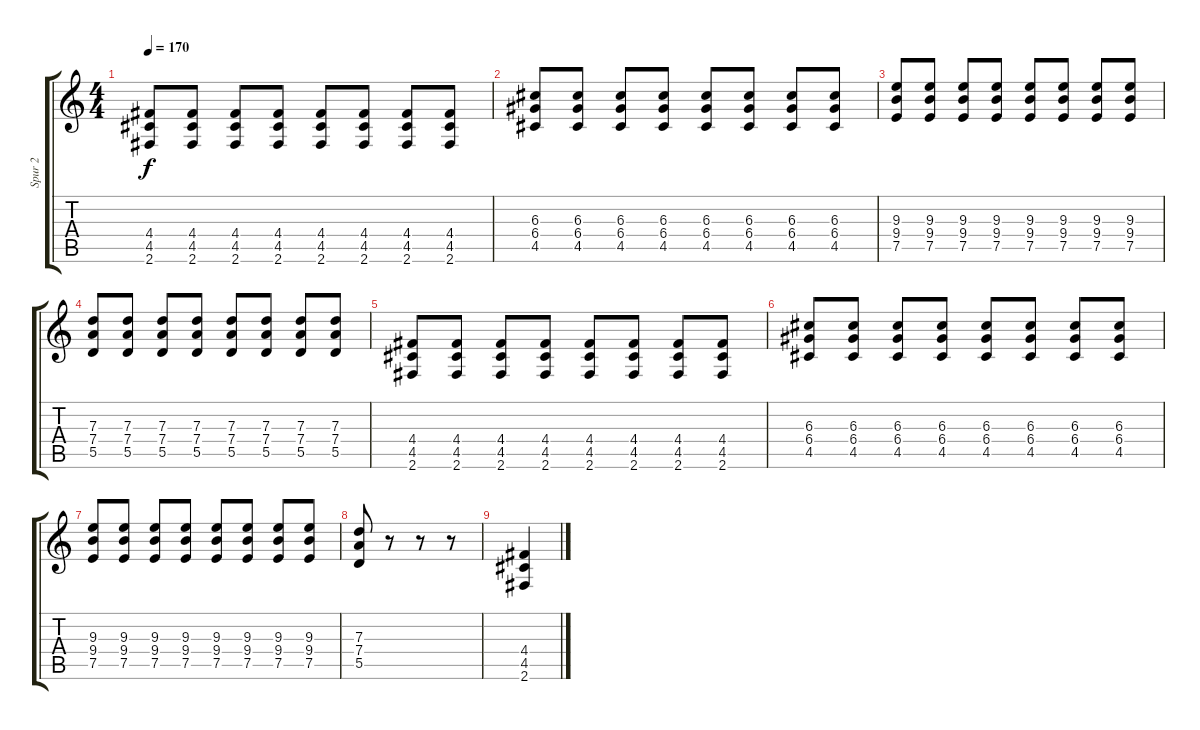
\track ("Spur 2" "Spur 2") {instrument overdrivenguitar}
\staff {score tabs}
\tuning (E4 B3 G3 D3 A2 E2) {hide}
\ts (4 4)
\tempo 170
\clef g2
\ks c
(4.4 4.5 2.6).8{dy f} (4.4 4.5 2.6).8 (4.4 4.5 2.6).8 (4.4 4.5 2.6).8 (4.4 4.5 2.6).8 (4.4 4.5 2.6).8 (4.4 4.5 2.6).8 (4.4 4.5 2.6).8 |
(6.3 6.4 4.5).8 (6.3 6.4 4.5).8 (6.3 6.4 4.5).8 (6.3 6.4 4.5).8 (6.3 6.4 4.5).8 (6.3 6.4 4.5).8 (6.3 6.4 4.5).8 (6.3 6.4 4.5).8 |
(9.3 9.4 7.5).8 (9.3 9.4 7.5).8 (9.3 9.4 7.5).8 (9.3 9.4 7.5).8 (9.3 9.4 7.5).8 (9.3 9.4 7.5).8 (9.3 9.4 7.5).8 (9.3 9.4 7.5).8 |
(7.3 7.4 5.5).8 (7.3 7.4 5.5).8 (7.3 7.4 5.5).8 (7.3 7.4 5.5).8 (7.3 7.4 5.5).8 (7.3 7.4 5.5).8 (7.3 7.4 5.5).8 (7.3 7.4 5.5).8 |
(4.4 4.5 2.6).8 (4.4 4.5 2.6).8 (4.4 4.5 2.6).8 (4.4 4.5 2.6).8 (4.4 4.5 2.6).8 (4.4 4.5 2.6).8 (4.4 4.5 2.6).8 (4.4 4.5 2.6).8 |
(6.3 6.4 4.5).8 (6.3 6.4 4.5).8 (6.3 6.4 4.5).8 (6.3 6.4 4.5).8 (6.3 6.4 4.5).8 (6.3 6.4 4.5).8 (6.3 6.4 4.5).8 (6.3 6.4 4.5).8 |
(9.3 9.4 7.5).8 (9.3 9.4 7.5).8 (9.3 9.4 7.5).8 (9.3 9.4 7.5).8 (9.3 9.4 7.5).8 (9.3 9.4 7.5).8 (9.3 9.4 7.5).8 (9.3 9.4 7.5).8 |
(7.3 7.4 5.5).8 r.8 r.8 r.8 |
(4.4 4.5 2.6).4
